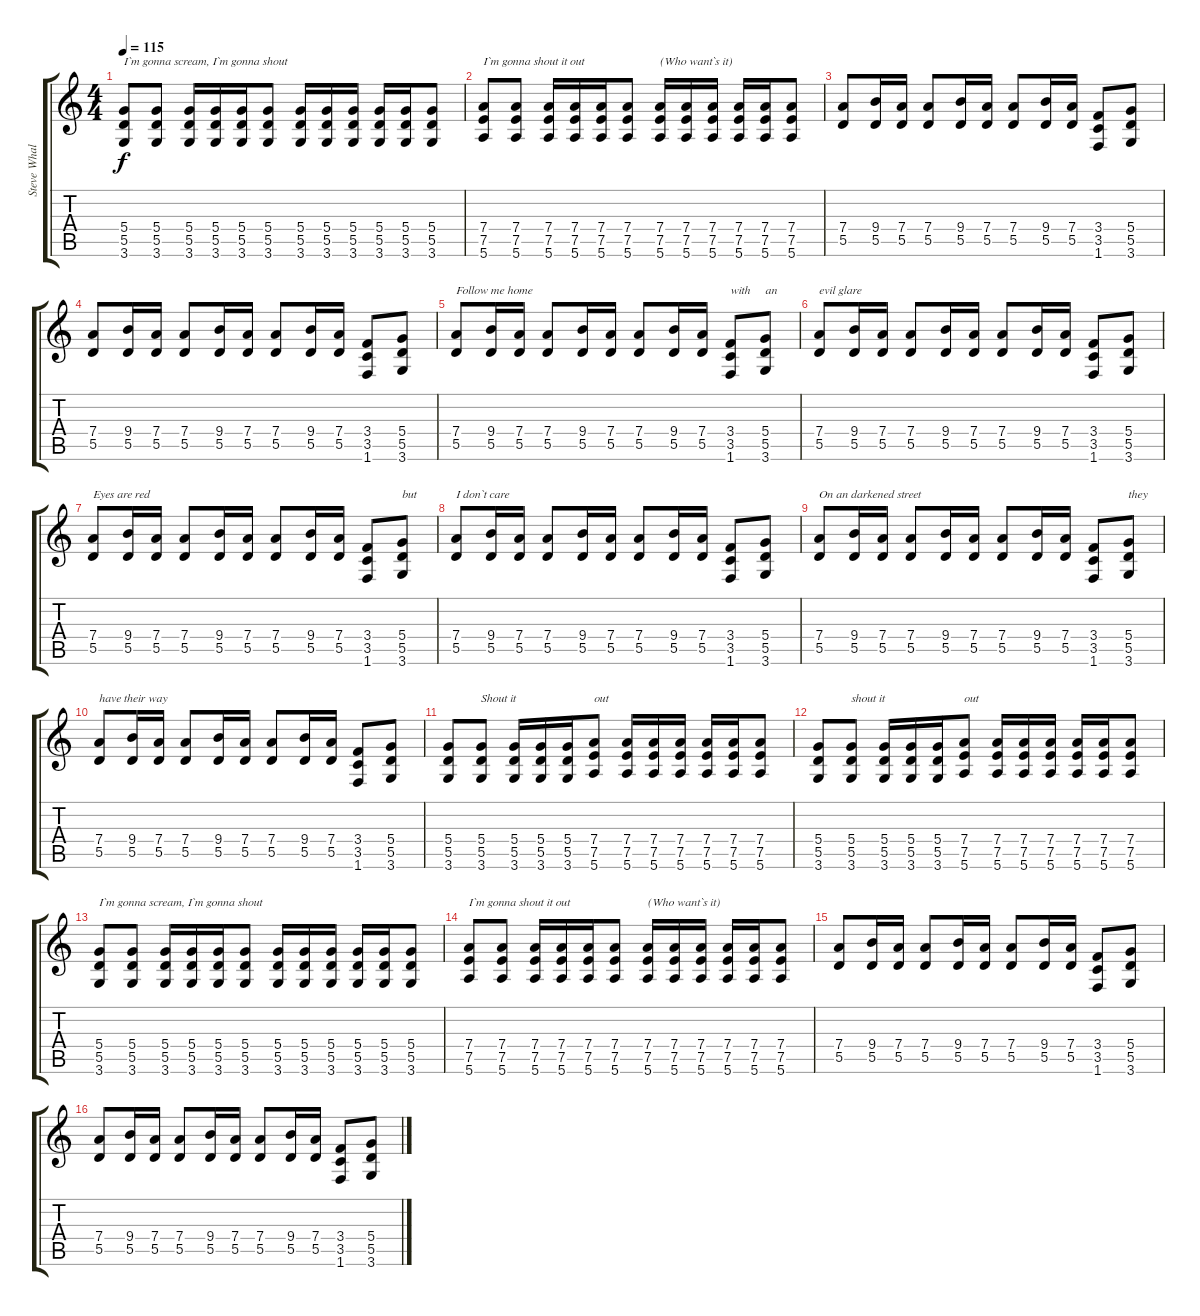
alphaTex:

\track ("Steve Whale - Guitar" "Steve Whal") {instrument distortionguitar}
\staff {score tabs}
\tuning (E4 B3 G3 D3 A2 E2) {hide}
\ts (4 4)
\tempo 115
\clef g2
\ks c
(5.4 5.5 3.6).8{txt "I`m gonna scream, I`m gonna shout" dy f} (5.4 5.5 3.6).8 (5.4 5.5 3.6).16 (5.4 5.5 3.6).16 (5.4 5.5 3.6).16 (5.4 5.5 3.6).8 (5.4 5.5 3.6).16 (5.4 5.5 3.6).16 (5.4 5.5 3.6).16 (5.4 5.5 3.6).16 (5.4 5.5 3.6).16 (5.4 5.5 3.6).8 |
(7.4 7.5 5.6).8{txt "I`m gonna shout it out"} (7.4 7.5 5.6).8 (7.4 7.5 5.6).16 (7.4 7.5 5.6).16 (7.4 7.5 5.6).16 (7.4 7.5 5.6).8 (7.4 7.5 5.6).16{txt "(Who want`s it)"} (7.4 7.5 5.6).16 (7.4 7.5 5.6).16 (7.4 7.5 5.6).16 (7.4 7.5 5.6).16 (7.4 7.5 5.6).8 |
(7.4 5.5).8 (9.4 5.5).16 (7.4 5.5).16 (7.4 5.5).8 (9.4 5.5).16 (7.4 5.5).16 (7.4 5.5).8 (9.4 5.5).16 (7.4 5.5).16 (3.4 3.5 1.6).8 (5.4 5.5 3.6).8 |
(7.4 5.5).8 (9.4 5.5).16 (7.4 5.5).16 (7.4 5.5).8 (9.4 5.5).16 (7.4 5.5).16 (7.4 5.5).8 (9.4 5.5).16 (7.4 5.5).16 (3.4 3.5 1.6).8 (5.4 5.5 3.6).8 |
(7.4 5.5).8{txt "Follow me home"} (9.4 5.5).16 (7.4 5.5).16 (7.4 5.5).8 (9.4 5.5).16 (7.4 5.5).16 (7.4 5.5).8 (9.4 5.5).16 (7.4 5.5).16 (3.4 3.5 1.6).8{txt "with"} (5.4 5.5 3.6).8{txt "an"} |
(7.4 5.5).8{txt "evil glare"} (9.4 5.5).16 (7.4 5.5).16 (7.4 5.5).8 (9.4 5.5).16 (7.4 5.5).16 (7.4 5.5).8 (9.4 5.5).16 (7.4 5.5).16 (3.4 3.5 1.6).8 (5.4 5.5 3.6).8 |
(7.4 5.5).8{txt "Eyes are red"} (9.4 5.5).16 (7.4 5.5).16 (7.4 5.5).8 (9.4 5.5).16 (7.4 5.5).16 (7.4 5.5).8 (9.4 5.5).16 (7.4 5.5).16 (3.4 3.5 1.6).8 (5.4 5.5 3.6).8{txt "but"} |
(7.4 5.5).8{txt "I don`t care"} (9.4 5.5).16 (7.4 5.5).16 (7.4 5.5).8 (9.4 5.5).16 (7.4 5.5).16 (7.4 5.5).8 (9.4 5.5).16 (7.4 5.5).16 (3.4 3.5 1.6).8 (5.4 5.5 3.6).8 |
(7.4 5.5).8{txt "On an darkened street"} (9.4 5.5).16 (7.4 5.5).16 (7.4 5.5).8 (9.4 5.5).16 (7.4 5.5).16 (7.4 5.5).8 (9.4 5.5).16 (7.4 5.5).16 (3.4 3.5 1.6).8 (5.4 5.5 3.6).8{txt "they"} |
(7.4 5.5).8{txt "have their way"} (9.4 5.5).16 (7.4 5.5).16 (7.4 5.5).8 (9.4 5.5).16 (7.4 5.5).16 (7.4 5.5).8 (9.4 5.5).16 (7.4 5.5).16 (3.4 3.5 1.6).8 (5.4 5.5 3.6).8 |
(5.4 5.5 3.6).8 (5.4 5.5 3.6).8{txt "Shout it"} (5.4 5.5 3.6).16 (5.4 5.5 3.6).16 (5.4 5.5 3.6).16 (7.4 7.5 5.6).8{txt "out"} (7.4 7.5 5.6).16 (7.4 7.5 5.6).16 (7.4 7.5 5.6).16 (7.4 7.5 5.6).16 (7.4 7.5 5.6).16 (7.4 7.5 5.6).8 |
(5.4 5.5 3.6).8 (5.4 5.5 3.6).8{txt "shout it"} (5.4 5.5 3.6).16 (5.4 5.5 3.6).16 (5.4 5.5 3.6).16 (7.4 7.5 5.6).8{txt "out"} (7.4 7.5 5.6).16 (7.4 7.5 5.6).16 (7.4 7.5 5.6).16 (7.4 7.5 5.6).16 (7.4 7.5 5.6).16 (7.4 7.5 5.6).8 |
(5.4 5.5 3.6).8{txt "I`m gonna scream, I`m gonna shout"} (5.4 5.5 3.6).8 (5.4 5.5 3.6).16 (5.4 5.5 3.6).16 (5.4 5.5 3.6).16 (5.4 5.5 3.6).8 (5.4 5.5 3.6).16 (5.4 5.5 3.6).16 (5.4 5.5 3.6).16 (5.4 5.5 3.6).16 (5.4 5.5 3.6).16 (5.4 5.5 3.6).8 |
(7.4 7.5 5.6).8{txt "I`m gonna shout it out"} (7.4 7.5 5.6).8 (7.4 7.5 5.6).16 (7.4 7.5 5.6).16 (7.4 7.5 5.6).16 (7.4 7.5 5.6).8 (7.4 7.5 5.6).16{txt "(Who want`s it)"} (7.4 7.5 5.6).16 (7.4 7.5 5.6).16 (7.4 7.5 5.6).16 (7.4 7.5 5.6).16 (7.4 7.5 5.6).8 |
(7.4 5.5).8 (9.4 5.5).16 (7.4 5.5).16 (7.4 5.5).8 (9.4 5.5).16 (7.4 5.5).16 (7.4 5.5).8 (9.4 5.5).16 (7.4 5.5).16 (3.4 3.5 1.6).8 (5.4 5.5 3.6).8 |
(7.4 5.5).8 (9.4 5.5).16 (7.4 5.5).16 (7.4 5.5).8 (9.4 5.5).16 (7.4 5.5).16 (7.4 5.5).8 (9.4 5.5).16 (7.4 5.5).16 (3.4 3.5 1.6).8 (5.4 5.5 3.6).8
